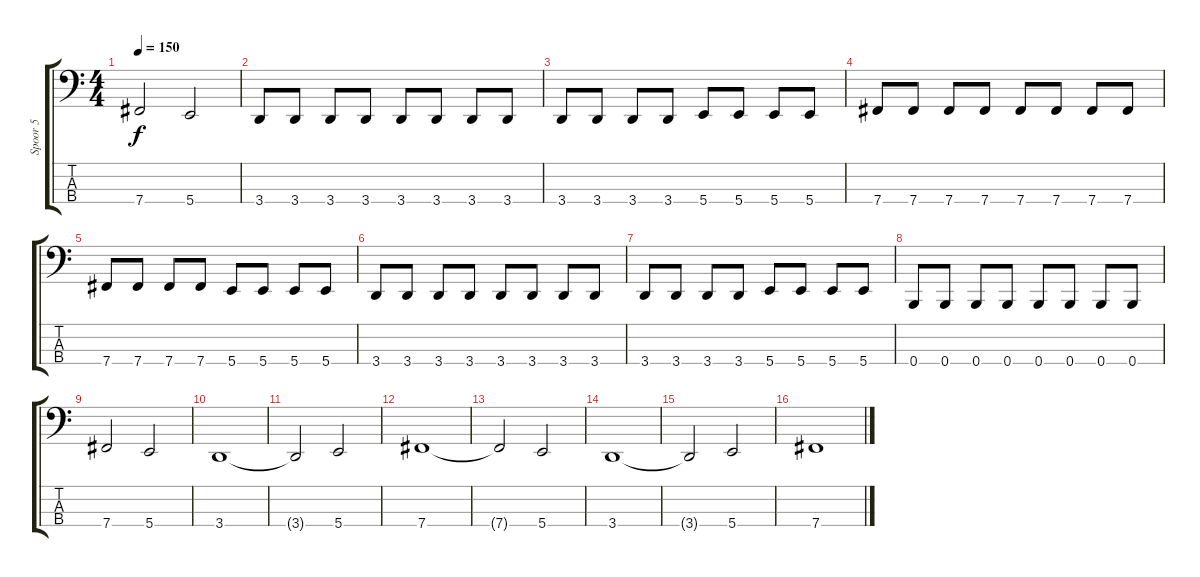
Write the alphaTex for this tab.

\track ("Spoor 5" "Spoor 5") {instrument electricbasspick}
\staff {score tabs}
\tuning (E2 B1 Gb1 B0) {hide}
\ts (4 4)
\tempo 150
\clef f4
\ks c
7.4.2{dy f} 5.4.2 |
3.4.8 3.4.8 3.4.8 3.4.8 3.4.8 3.4.8 3.4.8 3.4.8 |
3.4.8 3.4.8 3.4.8 3.4.8 5.4.8 5.4.8 5.4.8 5.4.8 |
7.4.8 7.4.8 7.4.8 7.4.8 7.4.8 7.4.8 7.4.8 7.4.8 |
7.4.8 7.4.8 7.4.8 7.4.8 5.4.8 5.4.8 5.4.8 5.4.8 |
3.4.8 3.4.8 3.4.8 3.4.8 3.4.8 3.4.8 3.4.8 3.4.8 |
3.4.8 3.4.8 3.4.8 3.4.8 5.4.8 5.4.8 5.4.8 5.4.8 |
0.4.8 0.4.8 0.4.8 0.4.8 0.4.8 0.4.8 0.4.8 0.4.8 |
7.4.2 5.4.2 |
3.4.1 |
3.4{t}.2 5.4.2 |
7.4.1 |
7.4{t}.2 5.4.2 |
3.4.1 |
3.4{t}.2 5.4.2 |
7.4.1
